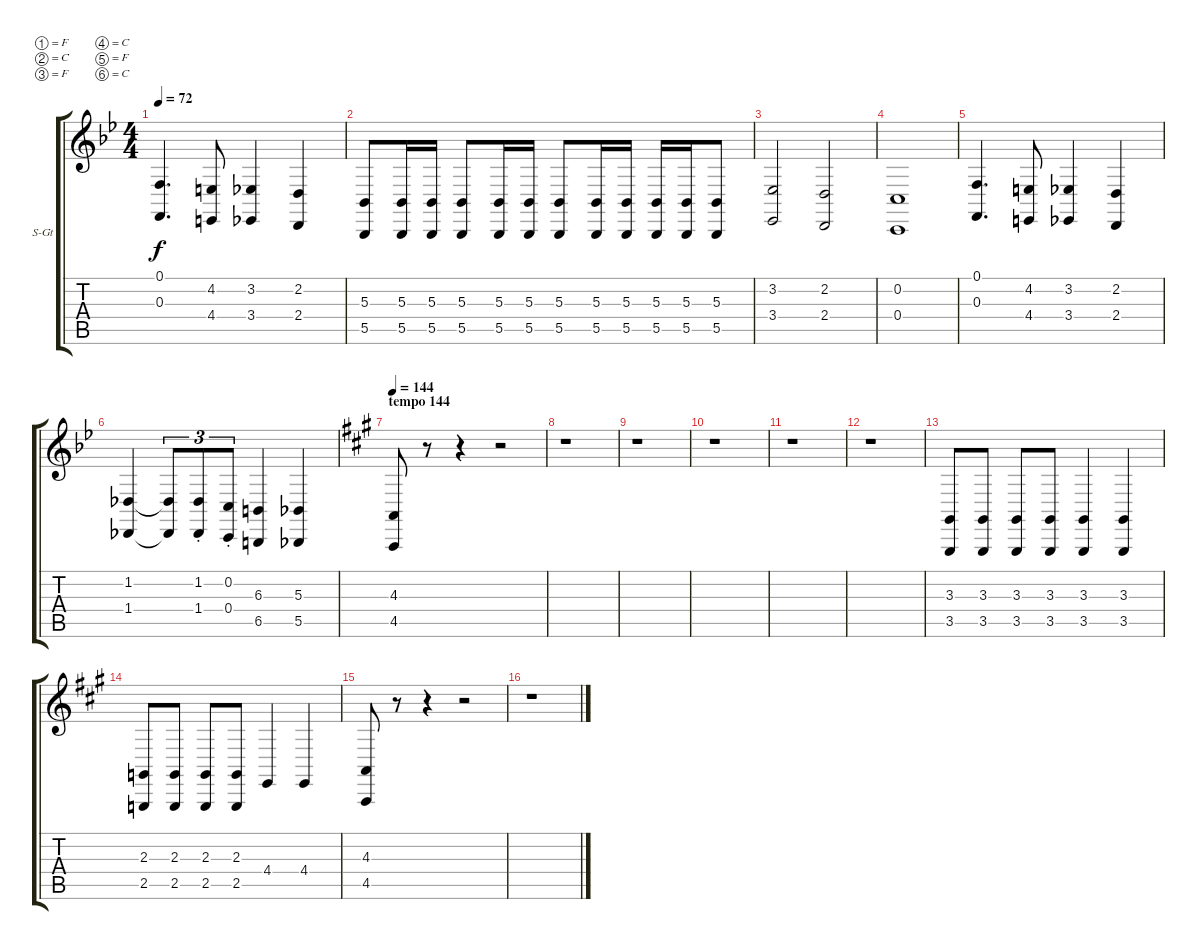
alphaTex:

\bracketExtendMode groupsimilarinstruments
\firstSystemTrackNameOrientation horizontal
\otherSystemsTrackNameOrientation horizontal
\track ("Piano (LH) (Print)" "S-Gt") {instrument brightacousticpiano}
\staff {score tabs}
\tuning (F2 C2 F1 C1 F0 C0)
\displaytranspose 12
\ts (4 4)
\tempo 72
\clef g2
\ks bb
(0.1 0.3).4{d dy f} (4.2 4.4).8 (3.2 3.4).4 (2.2 2.4).4 |
(5.3 5.5).8 (5.3 5.5).16 (5.3 5.5).16 (5.3 5.5).8 (5.3 5.5).16 (5.3 5.5).16 (5.3 5.5).8 (5.3 5.5).16 (5.3 5.5).16 (5.3 5.5).16 (5.3 5.5).16 (5.3 5.5).8 |
(3.2 3.4).2 (2.2 2.4).2 |
(0.2 0.4).1 |
(0.1 0.3).4{d} (4.2 4.4).8 (3.2 3.4).4 (2.2 2.4).4 |
(1.2 1.4).4 (1.2{t} 1.4{t}).8{tu (3 2)} (1.2{st} 1.4{st}).8{tu (3 2)} (0.2{st} 0.4{st}).8{tu (3 2)} (6.3 6.5).4 (5.3 5.5).4 |
\section ("" "tempo 144")
\tempo 144
\ks a
(4.3 4.5).8 r.8 r.4 r.2 |
r.1 |
r.1 |
r.1 |
r.1 |
r.1 |
(3.3 3.5).8 (3.3 3.5).8 (3.3 3.5).8 (3.3 3.5).8 (3.3 3.5).4 (3.3 3.5).4 |
(2.3 2.5).8 (2.3 2.5).8 (2.3 2.5).8 (2.3 2.5).8 4.4.4 4.4.4 |
(4.3 4.5).8 r.8 r.4 r.2 |
r.1
